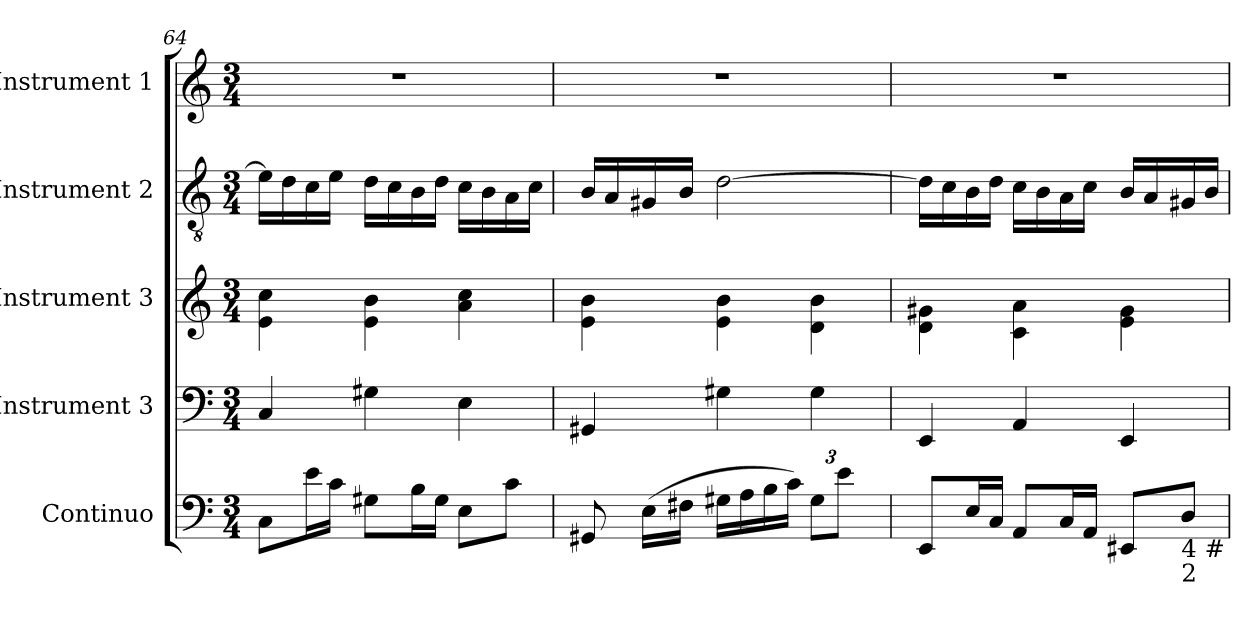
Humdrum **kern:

**kern	**text	**kern	**kern	**kern	**text	**kern
*part5	*part5	*part4	*part3	*part2	*part2	*part1
*staff5	*staff5	*staff4	*staff3	*staff2	*staff2	*staff1
*I"Continuo	*	*I"Instrument 3	*I"Instrument 3	*I"Instrument 2	*	*I"Instrument 1
*clefF4	*	*clefF4	*clefG2	*clefGv2	*	*clefG2
*k[]	*	*k[]	*k[]	*k[]	*	*k[]
*C:	*	*C:	*C:	*C:	*	*C:
*M3/4	*	*M3/4	*M3/4	*M3/4	*	*M3/4
=64	=64	=64	=64	=64	=64	=64
!	!LO:LY:a	!	!	!	!LO:LY:b	!
8C\L	.	4C/	4e\ 4cc\	16e\L]	.	2.r
!	!	!	!	!	!LO:LY:b	!
.	.	.	.	16d\	.	.
!	!LO:LY:a	!	!	!	!LO:LY:b	!
16e\	.	.	.	16c\	.	.
!	!LO:LY:a	!	!	!	!LO:LY:b	!
16c\J	.	.	.	16e\J	.	.
!	!LO:LY:a	!	!	!	!LO:LY:b	!
8G#X\L	.	4G#X\	4e\ 4b\	16d\L	.	.
!	!	!	!	!	!LO:LY:b	!
.	.	.	.	16c\	.	.
!	!LO:LY:a	!	!	!	!LO:LY:b	!
16B\	.	.	.	16B\	.	.
!	!LO:LY:a	!	!	!	!LO:LY:b	!
16G#\J	.	.	.	16d\J	.	.
!	!LO:LY:a	!	!	!	!LO:LY:b	!
8E<\L	.	4E\	4a\ 4cc\	16c\L	.	.
!	!	!	!	!	!LO:LY:b	!
.	.	.	.	16B\	.	.
!	!LO:LY:a	!	!	!	!LO:LY:b	!
8c\J	.	.	.	16A\	.	.
!	!	!	!	!	!LO:LY:b	!
.	.	.	.	16c\J	.	.
=65	=65	=65	=65	=65	=65	=65
!	!LO:LY:a	!	!	!	!LO:LY:b	!
8GG#X/	.	4GG#X/	4e\ 4b\	16B/L	.	2.r
!	!	!	!	!	!LO:LY:b	!
.	.	.	.	16A/	.	.
!	!LO:LY:a	!	!	!	!LO:LY:b	!
(>16E\L	.	.	.	16G#X/	.	.
!	!LO:LY:a	!	!	!	!LO:LY:b	!
16F#X\J	.	.	.	16B/J	.	.
!	!LO:LY:a	!	!	!	!LO:LY:b	!
16G#X\L	.	4G#X\	4e\ 4b\	[>2d\	.	.
!	!LO:LY:a	!	!	!	!	!
16A\	.	.	.	.	.	.
!	!LO:LY:a	!	!	!	!	!
16B\	.	.	.	.	.	.
!	!LO:LY:a	!	!	!	!	!
16c\J)	.	.	.	.	.	.
*Xbrackettup	*	*	*	*	*	*
!	!LO:LY:a	!	!	!	!	!
12G#\L	.	4G#\	4d\ 4b\	.	.	.
!	!LO:LY:a	!	!	!	!	!
12e\J	.	.	.	.	.	.
12ryy	.	.	.	.	.	.
=66	=66	=66	=66	=66	=66	=66
!	!LO:LY:a	!	!	!	!LO:LY:b	!
8EE/L	.	4EE/	4d\ 4g#X\	16d\L]	.	2.r
!	!	!	!	!	!LO:LY:b	!
.	.	.	.	16c\	.	.
!	!LO:LY:a	!	!	!	!LO:LY:b	!
16E/	.	.	.	16B\	.	.
!	!LO:LY:a	!	!	!	!LO:LY:b	!
16C/J	.	.	.	16d\J	.	.
!	!LO:LY:a	!	!	!	!LO:LY:b	!
8AA</L	.	4AA/	4c\ 4a\	16c\L	.	.
!	!	!	!	!	!LO:LY:b	!
.	.	.	.	16B\	.	.
!	!LO:LY:a	!	!	!	!LO:LY:b	!
16C/	.	.	.	16A\	.	.
!	!LO:LY:a	!	!	!	!LO:LY:b	!
16AA/J	.	.	.	16c\J	.	.
!	!LO:LY:a	!	!	!	!LO:LY:b	!
8EE#/L	.	4EE/	4g#\ 4e\	16B/L	.	.
!	!	!	!	!	!LO:LY:b	!
.	.	.	.	16A/	.	.
!LO:TX:b:t=4 #	!	!	!	!	!	!
!LO:TX:b:t=2	!	!	!	!	!	!
!	!LO:LY:a	!	!	!	!LO:LY:b	!
8D/J	.	.	.	16G#X/	.	.
!	!	!	!	!	!LO:LY:b	!
.	.	.	.	16B/J	.	.
=	=	=	=	=	=	=
*-	*-	*-	*-	*-	*-	*-
